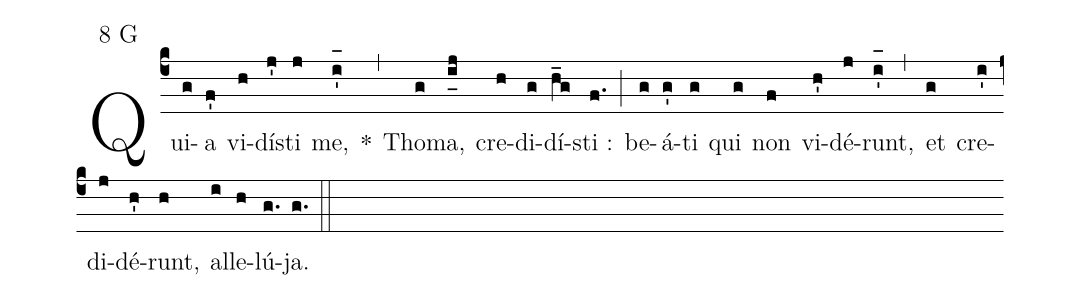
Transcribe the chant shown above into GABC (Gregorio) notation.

mode:8 G;
%%
(c4) Qui(g)a(f') vi(h)dí(j')sti(j) me,(i'_[oh:h]) *(,) Tho(g)ma,(i_[uh:l]j) cre(h)di(g)dí(h_g)sti :(f.) (;) be(g)á(g')ti(g) qui(g) non(f) vi(h')dé(j)runt,(i'_[oh:h]) (,) et(g) cre(i')di(j)dé(h')runt,(h) al(i)le(h)lú(g.)ja.(g.) (::)
